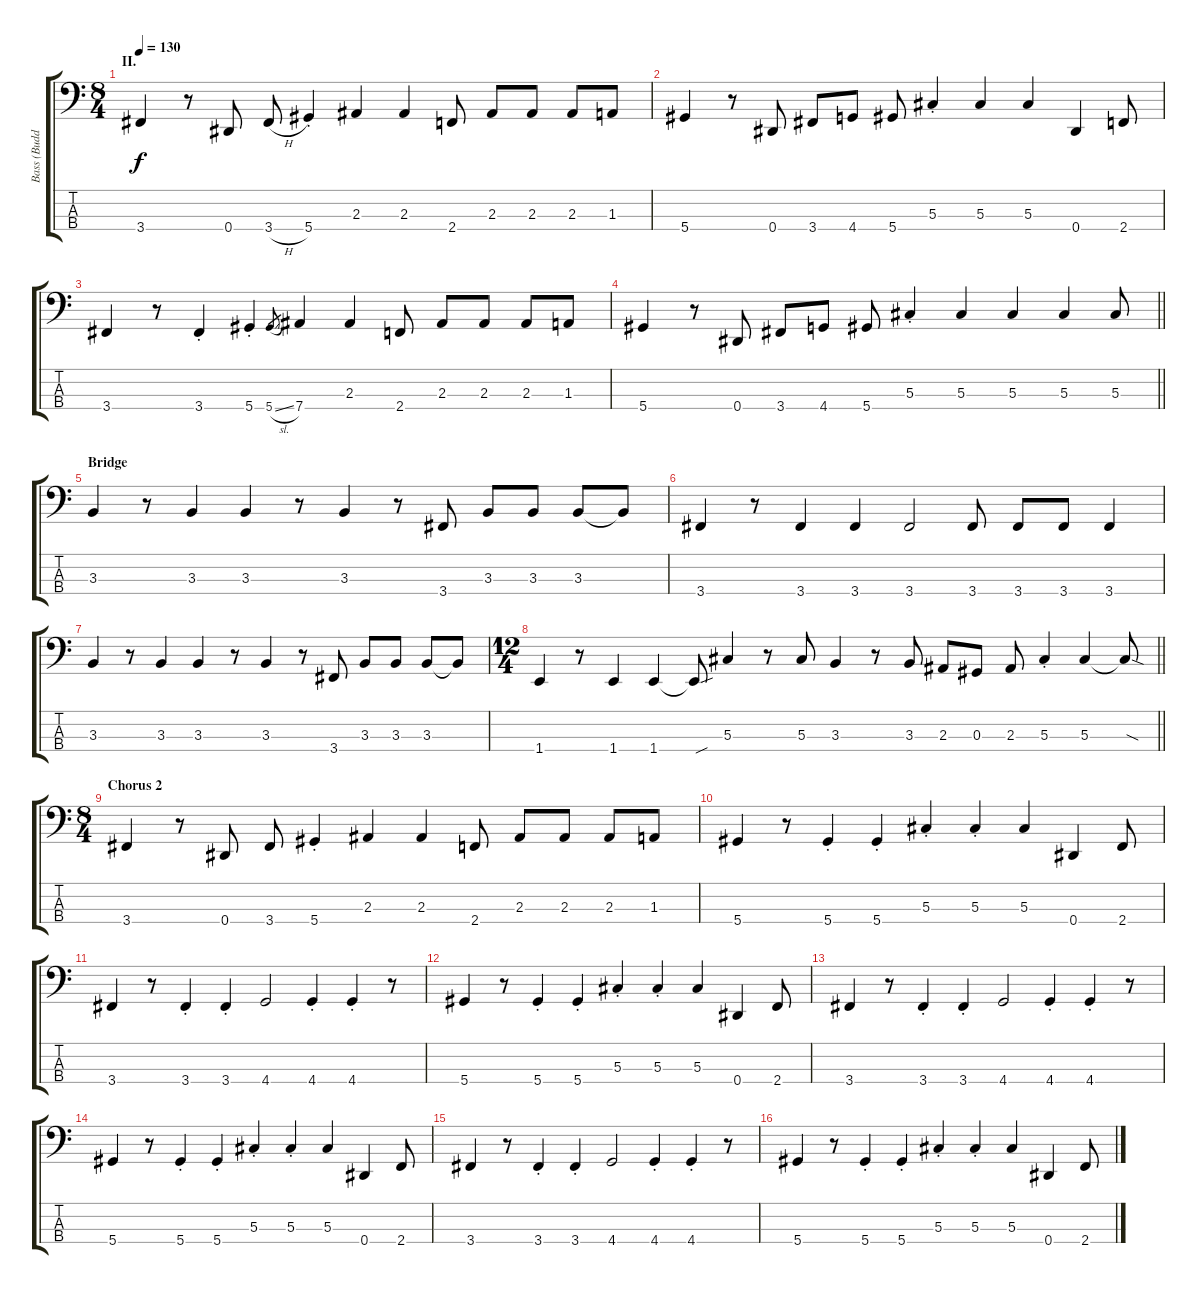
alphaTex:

\track ("Bass (Buddy)" "Bass (Budd") {instrument electricbassfinger}
\staff {score tabs}
\tuning (Gb2 Db2 Ab1 Eb1) {hide}
\ts (8 4)
\section ("" "II.")
\tempo 130
\clef f4
\ks c
3.4.4{dy f} r.8 0.4.8 3.4{h}.8 5.4{st}.4 2.3.4 2.3.4 2.4.8 2.3.8 2.3.8 2.3.8 1.3.8 |
5.4.4 r.8 0.4.8 3.4.8 4.4.8 5.4.8 5.3{st}.4 5.3.4 5.3.4 0.4.4 2.4.8 |
3.4.4 r.8 3.4{st}.4 5.4{st}.4 5.4{sl}.8{gr} 7.4.4 2.3.4 2.4.8 2.3.8 2.3.8 2.3.8 1.3.8 |
\barLineRight lightlight
5.4.4 r.8 0.4.8 3.4.8 4.4.8 5.4.8 5.3{st}.4 5.3.4 5.3.4 5.3.4 5.3.8 |
\section ("" "Bridge")
3.3.4 r.8 3.3.4 3.3.4 r.8 3.3.4 r.8 3.4.8 3.3.8 3.3.8 3.3.8 3.3{t}.8 |
3.4.4 r.8 3.4.4 3.4.4 3.4.2 3.4.8 3.4.8 3.4.8 3.4.4 |
3.3.4 r.8 3.3.4 3.3.4 r.8 3.3.4 r.8 3.4.8 3.3.8 3.3.8 3.3.8 3.3{t}.8 |
\ts (12 4)
\barLineRight lightlight
1.4.4 r.8 1.4.4 1.4.4 1.4{sou t}.8 5.3.4 r.8 5.3.8 3.3.4 r.8 3.3.8 2.3.8 0.3.8 2.3.8 5.3{st}.4 5.3.4 5.3{sod t}.8 |
\ts (8 4)
\section ("" "Chorus 2")
3.4.4 r.8 0.4.8 3.4.8 5.4{st}.4 2.3.4 2.3.4 2.4.8 2.3.8 2.3.8 2.3.8 1.3.8 |
5.4.4 r.8 5.4{st}.4 5.4{st}.4 5.3{st}.4 5.3{st}.4 5.3.4 0.4.4 2.4.8 |
3.4.4 r.8 3.4{st}.4 3.4{st}.4 4.4.2 4.4{st}.4 4.4{st}.4 r.8 |
5.4.4 r.8 5.4{st}.4 5.4{st}.4 5.3{st}.4 5.3{st}.4 5.3.4 0.4.4 2.4.8 |
3.4.4 r.8 3.4{st}.4 3.4{st}.4 4.4.2 4.4{st}.4 4.4{st}.4 r.8 |
5.4.4 r.8 5.4{st}.4 5.4{st}.4 5.3{st}.4 5.3{st}.4 5.3.4 0.4.4 2.4.8 |
3.4.4 r.8 3.4{st}.4 3.4{st}.4 4.4.2 4.4{st}.4 4.4{st}.4 r.8 |
5.4.4 r.8 5.4{st}.4 5.4{st}.4 5.3{st}.4 5.3{st}.4 5.3.4 0.4.4 2.4.8
